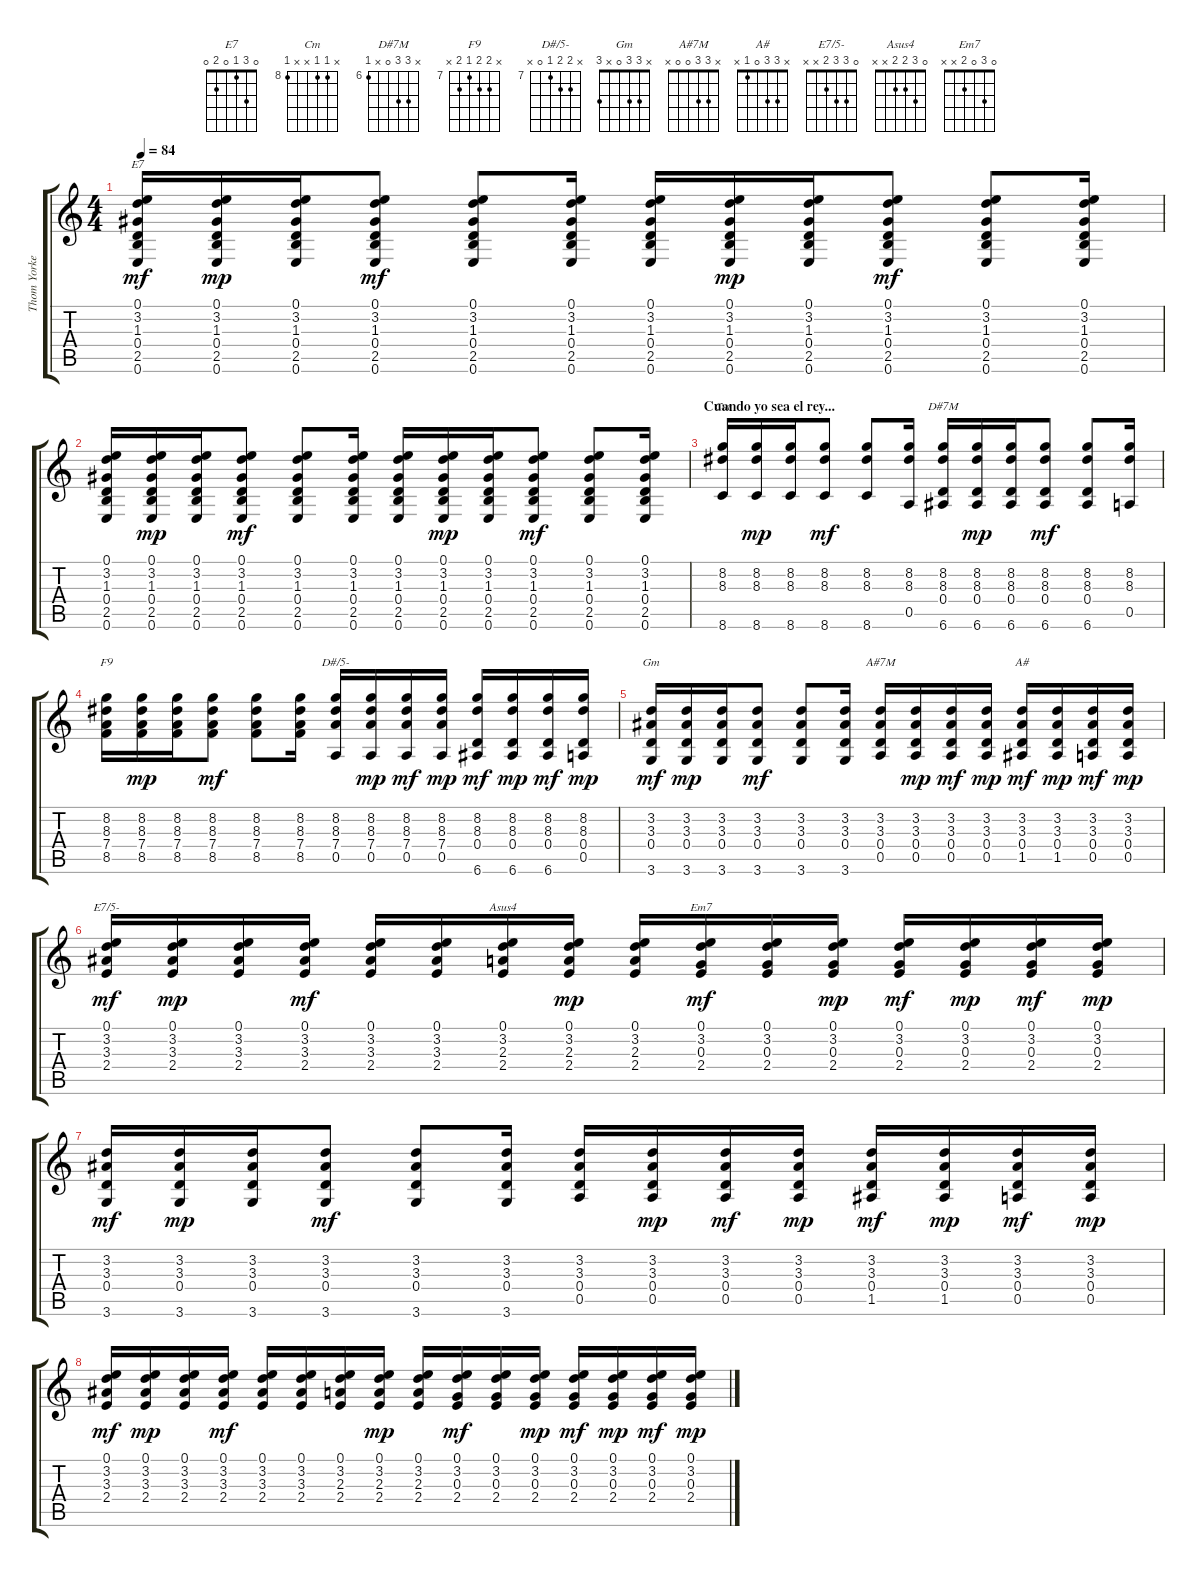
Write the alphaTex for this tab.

\track ("Thom Yorke (acordes)" "Thom Yorke") {instrument acousticguitarsteel}
\staff {score tabs}
\tuning (E4 B3 G3 D3 A2 E2) {hide}
\chord ("E7" 0 3 1 0 2 0)
\chord ("Cm" x 8 8 x x 8) {firstfret 8}
\chord ("D#7M" x 8 8 0 x 6) {firstfret 6}
\chord ("F9" x 8 8 7 8 x) {firstfret 7}
\chord ("D#/5-" x 8 8 7 0 x) {firstfret 7}
\chord ("Gm" x 3 3 0 x 3)
\chord ("A#7M" x 3 3 0 0 x)
\chord ("A#" x 3 3 0 1 x)
\chord ("E7/5-" 0 3 3 2 x x)
\chord ("Asus4" 0 3 2 2 x x)
\chord ("Em7" 0 3 0 2 x x)
\ts (4 4)
\tempo 84
\clef g2
\ks c
(0.1 3.2 1.3 0.4 2.5 0.6).16{ch "E7" dy mf} (0.1 3.2 1.3 0.4 2.5 0.6).16{dy mp} (0.1 3.2 1.3 0.4 2.5 0.6).16 (0.1 3.2 1.3 0.4 2.5 0.6).8{dy mf} (0.1 3.2 1.3 0.4 2.5 0.6).8 (0.1 3.2 1.3 0.4 2.5 0.6).16 (0.1 3.2 1.3 0.4 2.5 0.6).16 (0.1 3.2 1.3 0.4 2.5 0.6).16{dy mp} (0.1 3.2 1.3 0.4 2.5 0.6).16 (0.1 3.2 1.3 0.4 2.5 0.6).8{dy mf} (0.1 3.2 1.3 0.4 2.5 0.6).8 (0.1 3.2 1.3 0.4 2.5 0.6).16 |
(0.1 3.2 1.3 0.4 2.5 0.6).16 (0.1 3.2 1.3 0.4 2.5 0.6).16{dy mp} (0.1 3.2 1.3 0.4 2.5 0.6).16 (0.1 3.2 1.3 0.4 2.5 0.6).8{dy mf} (0.1 3.2 1.3 0.4 2.5 0.6).8 (0.1 3.2 1.3 0.4 2.5 0.6).16 (0.1 3.2 1.3 0.4 2.5 0.6).16 (0.1 3.2 1.3 0.4 2.5 0.6).16{dy mp} (0.1 3.2 1.3 0.4 2.5 0.6).16 (0.1 3.2 1.3 0.4 2.5 0.6).8{dy mf} (0.1 3.2 1.3 0.4 2.5 0.6).8 (0.1 3.2 1.3 0.4 2.5 0.6).16 |
\section ("" "Cuando yo sea el rey...")
(8.2 8.3 8.6).16{ch "Cm"} (8.2 8.3 8.6).16{dy mp} (8.2 8.3 8.6).16 (8.2 8.3 8.6).8{dy mf} (8.2 8.3 8.6).8 (8.2 8.3 0.5).16 (8.2 8.3 0.4 6.6).16{ch "D#7M"} (8.2 8.3 0.4 6.6).16{dy mp} (8.2 8.3 0.4 6.6).16 (8.2 8.3 0.4 6.6).8{dy mf} (8.2 8.3 0.4 6.6).8 (8.2 8.3 0.5).16 |
(8.2 8.3 7.4 8.5).16{ch "F9"} (8.2 8.3 7.4 8.5).16{dy mp} (8.2 8.3 7.4 8.5).16 (8.2 8.3 7.4 8.5).8{dy mf} (8.2 8.3 7.4 8.5).8 (8.2 8.3 7.4 8.5).16 (8.2 8.3 7.4 0.5).16{ch "D#/5-"} (8.2 8.3 7.4 0.5).16{dy mp} (8.2 8.3 7.4 0.5).16{dy mf} (8.2 8.3 7.4 0.5).16{dy mp} (8.2 8.3 0.4 6.6).16{dy mf} (8.2 8.3 0.4 6.6).16{dy mp} (8.2 8.3 0.4 6.6).16{dy mf} (8.2 8.3 0.4 0.5).16{dy mp} |
(3.2 3.3 0.4 3.6).16{ch "Gm" dy mf} (3.2 3.3 0.4 3.6).16{dy mp} (3.2 3.3 0.4 3.6).16 (3.2 3.3 0.4 3.6).8{dy mf} (3.2 3.3 0.4 3.6).8 (3.2 3.3 0.4 3.6).16 (3.2 3.3 0.4 0.5).16{ch "A#7M"} (3.2 3.3 0.4 0.5).16{dy mp} (3.2 3.3 0.4 0.5).16{dy mf} (3.2 3.3 0.4 0.5).16{dy mp} (3.2 3.3 0.4 1.5).16{ch "A#" dy mf} (3.2 3.3 0.4 1.5).16{dy mp} (3.2 3.3 0.4 0.5).16{dy mf} (3.2 3.3 0.4 0.5).16{dy mp} |
(0.1 3.2 3.3 2.4).16{ch "E7/5-" dy mf} (0.1 3.2 3.3 2.4).16{dy mp} (0.1 3.2 3.3 2.4).16 (0.1 3.2 3.3 2.4).16{dy mf} (0.1 3.2 3.3 2.4).16 (0.1 3.2 3.3 2.4).16 (0.1 3.2 2.3 2.4).16{ch "Asus4"} (0.1 3.2 2.3 2.4).16{dy mp} (0.1 3.2 2.3 2.4).16 (0.1 3.2 0.3 2.4).16{ch "Em7" dy mf} (0.1 3.2 0.3 2.4).16 (0.1 3.2 0.3 2.4).16{dy mp} (0.1 3.2 0.3 2.4).16{dy mf} (0.1 3.2 0.3 2.4).16{dy mp} (0.1 3.2 0.3 2.4).16{dy mf} (0.1 3.2 0.3 2.4).16{dy mp} |
(3.2 3.3 0.4 3.6).16{dy mf} (3.2 3.3 0.4 3.6).16{dy mp} (3.2 3.3 0.4 3.6).16 (3.2 3.3 0.4 3.6).8{dy mf} (3.2 3.3 0.4 3.6).8 (3.2 3.3 0.4 3.6).16 (3.2 3.3 0.4 0.5).16 (3.2 3.3 0.4 0.5).16{dy mp} (3.2 3.3 0.4 0.5).16{dy mf} (3.2 3.3 0.4 0.5).16{dy mp} (3.2 3.3 0.4 1.5).16{dy mf} (3.2 3.3 0.4 1.5).16{dy mp} (3.2 3.3 0.4 0.5).16{dy mf} (3.2 3.3 0.4 0.5).16{dy mp} |
(0.1 3.2 3.3 2.4).16{dy mf} (0.1 3.2 3.3 2.4).16{dy mp} (0.1 3.2 3.3 2.4).16 (0.1 3.2 3.3 2.4).16{dy mf} (0.1 3.2 3.3 2.4).16 (0.1 3.2 3.3 2.4).16 (0.1 3.2 2.3 2.4).16 (0.1 3.2 2.3 2.4).16{dy mp} (0.1 3.2 2.3 2.4).16 (0.1 3.2 0.3 2.4).16{dy mf} (0.1 3.2 0.3 2.4).16 (0.1 3.2 0.3 2.4).16{dy mp} (0.1 3.2 0.3 2.4).16{dy mf} (0.1 3.2 0.3 2.4).16{dy mp} (0.1 3.2 0.3 2.4).16{dy mf} (0.1 3.2 0.3 2.4).16{dy mp}
